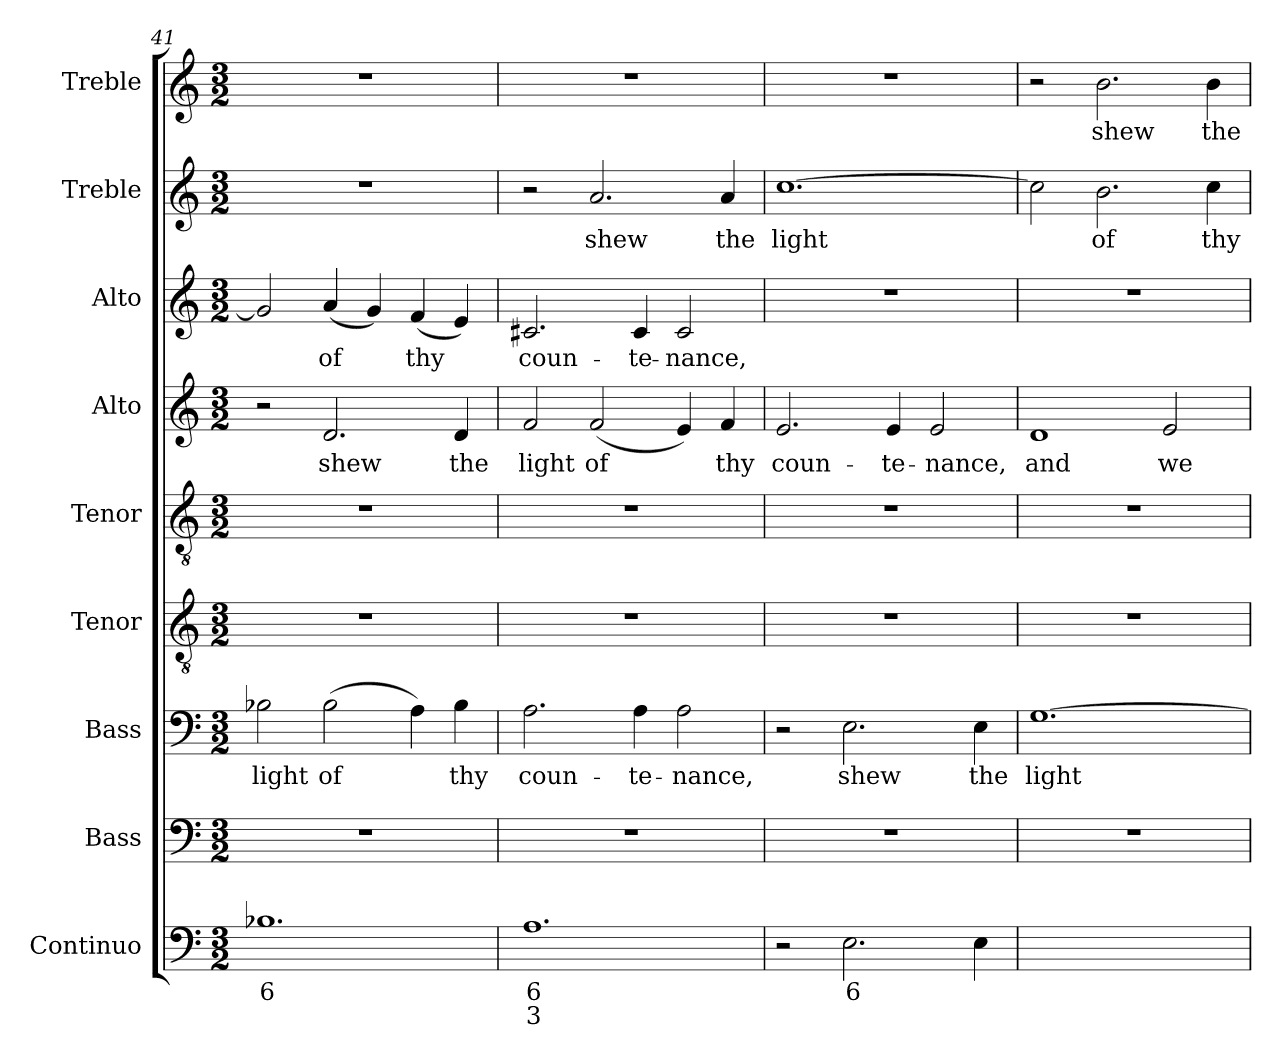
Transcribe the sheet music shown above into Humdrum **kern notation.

**kern	**text	**text	**kern	**kern	**text	**kern	**kern	**kern	**text	**kern	**text	**kern	**text	**kern	**text
*part9	*part9	*part9	*part8	*part7	*part7	*part6	*part5	*part4	*part4	*part3	*part3	*part2	*part2	*part1	*part1
*staff9	*staff9	*staff9	*staff8	*staff7	*staff7	*staff6	*staff5	*staff4	*staff4	*staff3	*staff3	*staff2	*staff2	*staff1	*staff1
*I"Continuo	*	*	*I"Bass	*I"Bass	*	*I"Tenor	*I"Tenor	*I"Alto	*	*I"Alto	*	*I"Treble	*	*I"Treble	*
*	*	*	*I'B	*I'B	*	*I'T	*I'T	*I'A	*	*I'A	*	*	*	*	*
!!LO:PB:g=z
*clefF4	*	*	*clefF4	*clefF4	*	*clefGv2	*clefGv2	*clefG2	*	*clefG2	*	*clefG2	*	*clefG2	*
*k[]	*	*	*k[]	*k[]	*	*k[]	*k[]	*k[]	*	*k[]	*	*k[]	*	*k[]	*
*C:	*	*	*C:	*C:	*	*C:	*C:	*C:	*	*C:	*	*C:	*	*C:	*
*M3/2	*	*	*M3/2	*M3/2	*	*M3/2	*M3/2	*M3/2	*	*M3/2	*	*M3/2	*	*M3/2	*
*MM180	*	*	*MM180	*MM180	*	*MM180	*MM180	*MM180	*	*MM180	*	*MM180	*	*MM180	*
=41	=41	=41	=41	=41	=41	=41	=41	=41	=41	=41	=41	=41	=41	=41	=41
!	!LO:LY:b	!	!	!	!LO:LY:b	!	!	!	!	!	!	!	!	!	!
1.B-X	6	.	1.r	2B-X\	light	1.r	1.r	2r	.	2g/]	.	1.r	.	1.r	.
!	!	!	!	!	!LO:LY:b	!	!	!	!LO:LY:b	!	!LO:LY:b	!	!	!	!
.	.	.	.	(>2B-\	of	.	.	2.d/	shew	(<4a/	of	.	.	.	.
.	.	.	.	.	.	.	.	.	.	4g/)	.	.	.	.	.
!	!	!	!	!	!	!	!	!	!	!	!LO:LY:b	!	!	!	!
.	.	.	.	4A\)	.	.	.	.	.	(<4f/	thy	.	.	.	.
!	!	!	!	!	!LO:LY:b	!	!	!	!LO:LY:b	!	!	!	!	!	!
.	.	.	.	4B-\	thy	.	.	4d/	the	4e/)	.	.	.	.	.
=42	=42	=42	=42	=42	=42	=42	=42	=42	=42	=42	=42	=42	=42	=42	=42
!	!LO:LY:b	!LO:LY:b	!	!	!LO:LY:b	!	!	!	!LO:LY:b	!	!LO:LY:b	!	!	!	!
1.A	6	3	1.r	2.A\	coun-	1.r	1.r	2f/	light	2.c#X/	coun-	2r	.	1.r	.
!	!	!	!	!	!	!	!	!	!LO:LY:b	!	!	!	!LO:LY:b	!	!
.	.	.	.	.	.	.	.	(<2f/	of	.	.	2.a/	shew	.	.
!	!	!	!	!	!LO:LY:b	!	!	!	!	!	!LO:LY:b	!	!	!	!
.	.	.	.	4A\	-te-	.	.	.	.	4c#/	-te-	.	.	.	.
!	!	!	!	!	!LO:LY:b	!	!	!	!	!	!LO:LY:b	!	!	!	!
.	.	.	.	2A\	-nance,	.	.	4e/)	.	2c#/	-nance,	.	.	.	.
!	!	!	!	!	!	!	!	!	!LO:LY:b	!	!	!	!LO:LY:b	!	!
.	.	.	.	.	.	.	.	4f/	thy	.	.	4a/	the	.	.
=43	=43	=43	=43	=43	=43	=43	=43	=43	=43	=43	=43	=43	=43	=43	=43
!	!	!	!	!	!	!	!	!	!LO:LY:b	!	!	!	!LO:LY:b	!	!
2r	.	.	1.r	2r	.	1.r	1.r	2.e/	coun-	1.r	.	[1.cc	light	1.r	.
!	!LO:LY:b	!	!	!	!LO:LY:b	!	!	!	!	!	!	!	!	!	!
2.E\	6	.	.	2.E\	shew	.	.	.	.	.	.	.	.	.	.
!	!	!	!	!	!	!	!	!	!LO:LY:b	!	!	!	!	!	!
.	.	.	.	.	.	.	.	4e/	-te-	.	.	.	.	.	.
!	!	!	!	!	!	!	!	!	!LO:LY:b	!	!	!	!	!	!
.	.	.	.	.	.	.	.	2e/	-nance,	.	.	.	.	.	.
!	!	!	!	!	!LO:LY:b	!	!	!	!	!	!	!	!	!	!
4E\	.	.	.	4E\	the	.	.	.	.	.	.	.	.	.	.
=44	=44	=44	=44	=44	=44	=44	=44	=44	=44	=44	=44	=44	=44	=44	=44
!	!LO:LY:b	!	!	!	!LO:LY:b	!	!	!	!LO:LY:b	!	!	!	!	!	!
[2G\yy	4	.	1.r	[1.G	light	1.r	1.r	1d	and	1.r	.	2cc\]	.	2r	.
!	!LO:LY:b	!	!	!	!	!	!	!	!	!	!	!	!LO:LY:b	!	!LO:LY:b
2G\yy]	3	.	.	.	.	.	.	.	.	.	.	2.b\	of	2.b\	shew
!	!LO:LY:b	!	!	!	!	!	!	!	!LO:LY:b	!	!	!	!	!	!
2G\yy	6	.	.	.	.	.	.	2e/	we	.	.	.	.	.	.
!	!	!	!	!	!	!	!	!	!	!	!	!	!LO:LY:b	!	!LO:LY:b
.	.	.	.	.	.	.	.	.	.	.	.	4cc\	thy	4b\	the
=	=	=	=	=	=	=	=	=	=	=	=	=	=	=	=
*-	*-	*-	*-	*-	*-	*-	*-	*-	*-	*-	*-	*-	*-	*-	*-
